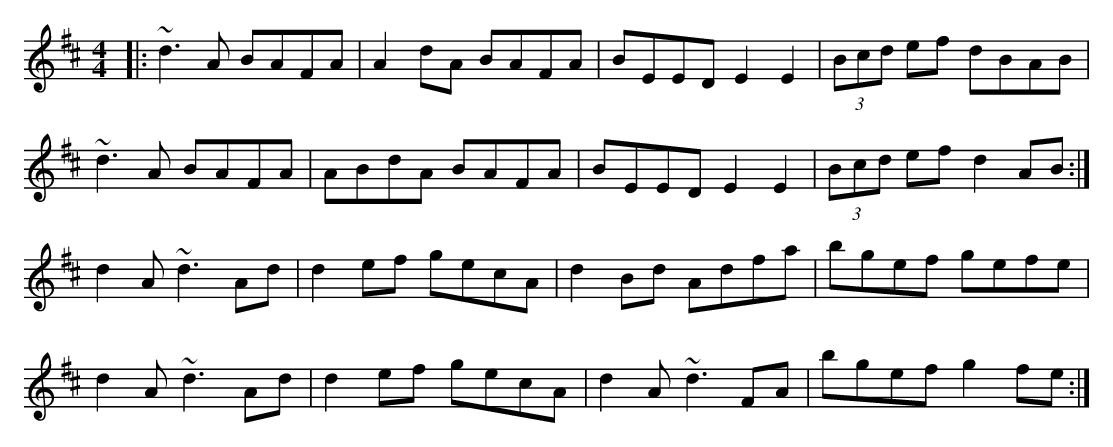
X:1
M:4/4
K:D
|:~d3A BAFA|A2 dA BAFA|BEED E2E2|(3Bcd ef dBAB|
~d3A BAFA|ABdA BAFA|BEED E2 E2|(3Bcd ef d2 AB:|
d2 A~d3 Ad|d2 ef gecA|d2 Bd Adfa|bgef gefe|
d2 A~d3 Ad|d2 ef gecA|d2 A~d3 FA|bgef g2 fe:|
